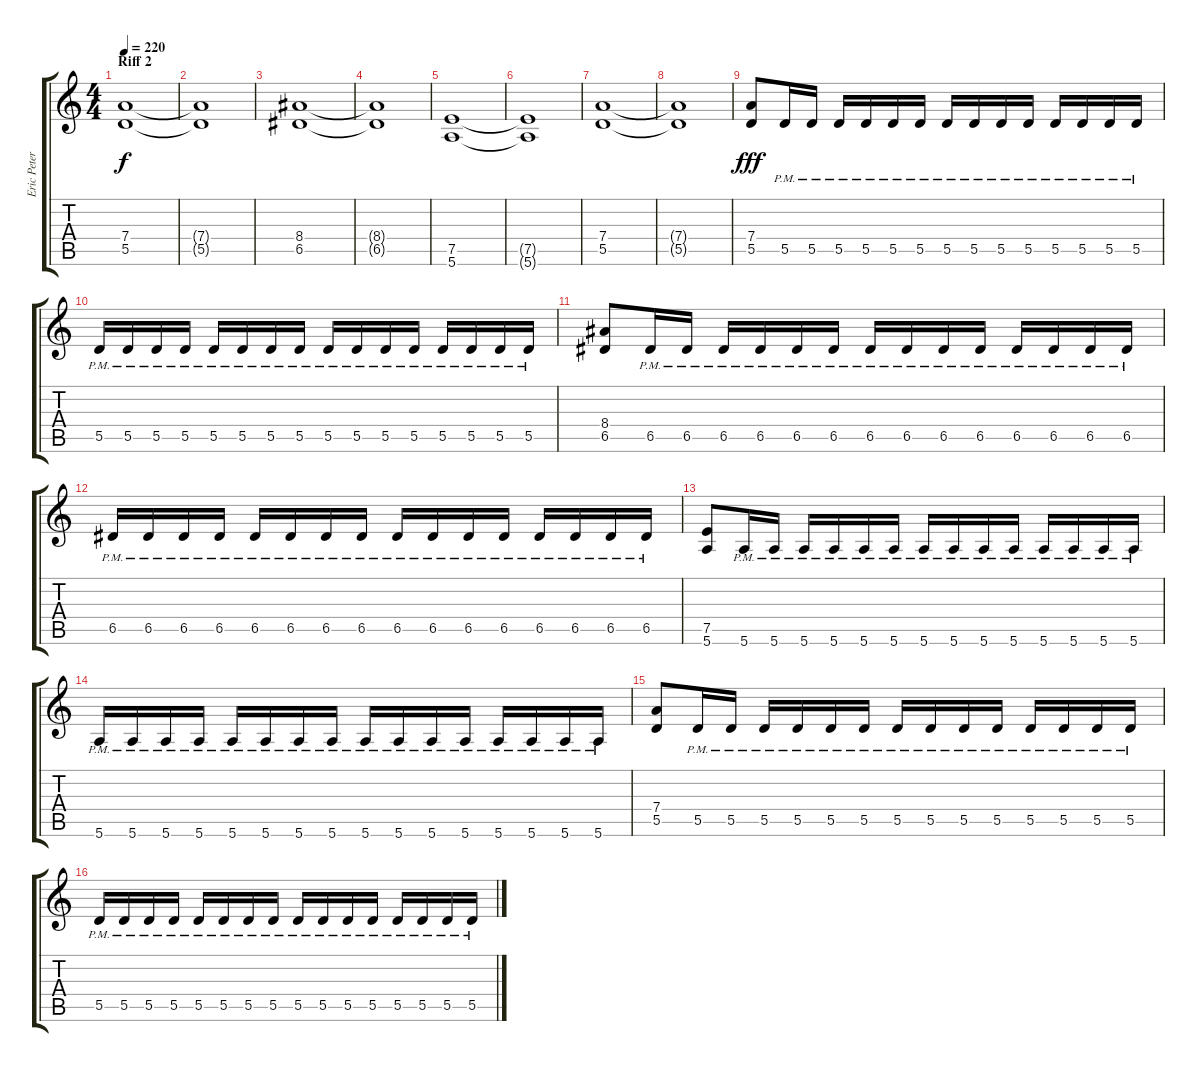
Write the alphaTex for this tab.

\track ("Eric Peterson (Rhytm Guitar)" "Eric Peter") {instrument distortionguitar}
\staff {score tabs}
\tuning (E4 B3 G3 D3 A2 E2) {hide}
\ts (4 4)
\section ("" "Riff 2")
\tempo 220
\clef g2
\ks c
(7.4 5.5).1{dy f} |
(7.4{t} 5.5{t}).1 |
(8.4 6.5).1 |
(8.4{t} 6.5{t}).1 |
(7.5 5.6).1 |
(7.5{t} 5.6{t}).1 |
(7.4 5.5).1 |
(7.4{t} 5.5{t}).1 |
(7.4 5.5).8{dy fff} 5.5{pm}.16 5.5{pm}.16 5.5{pm}.16 5.5{pm}.16 5.5{pm}.16 5.5{pm}.16 5.5{pm}.16 5.5{pm}.16 5.5{pm}.16 5.5{pm}.16 5.5{pm}.16 5.5{pm}.16 5.5{pm}.16 5.5{pm}.16 |
5.5{pm}.16 5.5{pm}.16 5.5{pm}.16 5.5{pm}.16 5.5{pm}.16 5.5{pm}.16 5.5{pm}.16 5.5{pm}.16 5.5{pm}.16 5.5{pm}.16 5.5{pm}.16 5.5{pm}.16 5.5{pm}.16 5.5{pm}.16 5.5{pm}.16 5.5{pm}.16 |
(8.4 6.5).8 6.5{pm}.16 6.5{pm}.16 6.5{pm}.16 6.5{pm}.16 6.5{pm}.16 6.5{pm}.16 6.5{pm}.16 6.5{pm}.16 6.5{pm}.16 6.5{pm}.16 6.5{pm}.16 6.5{pm}.16 6.5{pm}.16 6.5{pm}.16 |
6.5{pm}.16 6.5{pm}.16 6.5{pm}.16 6.5{pm}.16 6.5{pm}.16 6.5{pm}.16 6.5{pm}.16 6.5{pm}.16 6.5{pm}.16 6.5{pm}.16 6.5{pm}.16 6.5{pm}.16 6.5{pm}.16 6.5{pm}.16 6.5{pm}.16 6.5{pm}.16 |
(7.5 5.6).8 5.6{pm}.16 5.6{pm}.16 5.6{pm}.16 5.6{pm}.16 5.6{pm}.16 5.6{pm}.16 5.6{pm}.16 5.6{pm}.16 5.6{pm}.16 5.6{pm}.16 5.6{pm}.16 5.6{pm}.16 5.6{pm}.16 5.6{pm}.16 |
5.6{pm}.16 5.6{pm}.16 5.6{pm}.16 5.6{pm}.16 5.6{pm}.16 5.6{pm}.16 5.6{pm}.16 5.6{pm}.16 5.6{pm}.16 5.6{pm}.16 5.6{pm}.16 5.6{pm}.16 5.6{pm}.16 5.6{pm}.16 5.6{pm}.16 5.6{pm}.16 |
(7.4 5.5).8 5.5{pm}.16 5.5{pm}.16 5.5{pm}.16 5.5{pm}.16 5.5{pm}.16 5.5{pm}.16 5.5{pm}.16 5.5{pm}.16 5.5{pm}.16 5.5{pm}.16 5.5{pm}.16 5.5{pm}.16 5.5{pm}.16 5.5{pm}.16 |
5.5{pm}.16 5.5{pm}.16 5.5{pm}.16 5.5{pm}.16 5.5{pm}.16 5.5{pm}.16 5.5{pm}.16 5.5{pm}.16 5.5{pm}.16 5.5{pm}.16 5.5{pm}.16 5.5{pm}.16 5.5{pm}.16 5.5{pm}.16 5.5{pm}.16 5.5{pm}.16
